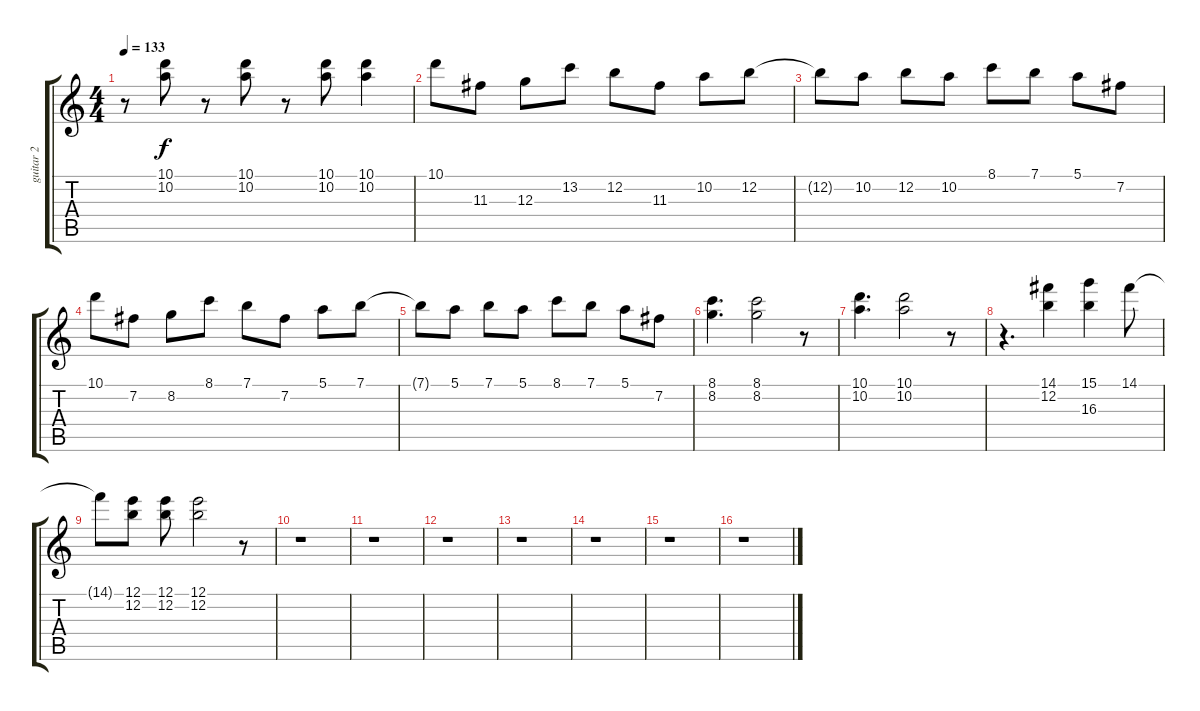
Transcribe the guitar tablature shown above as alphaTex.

\track ("guitar 2" "guitar 2") {instrument electricguitarclean}
\staff {score tabs}
\tuning (E4 B3 G3 D3 A2 E2) {hide}
\ts (4 4)
\tempo 133
\clef g2
\ks c
r.8{dy f} (10.1 10.2).8 r.8 (10.1 10.2).8 r.8 (10.1 10.2).8 (10.1 10.2).4 |
10.1.8 11.3.8 12.3.8 13.2.8 12.2.8 11.3.8 10.2.8 12.2.8 |
12.2{t}.8 10.2.8 12.2.8 10.2.8 8.1.8 7.1.8 5.1.8 7.2.8 |
10.1.8 7.2.8 8.2.8 8.1.8 7.1.8 7.2.8 5.1.8 7.1.8 |
7.1{t}.8 5.1.8 7.1.8 5.1.8 8.1.8 7.1.8 5.1.8 7.2.8 |
(8.1 8.2).4{d} (8.1 8.2).2 r.8 |
(10.1 10.2).4{d} (10.1 10.2).2 r.8 |
r.4{d} (14.1 12.2).4 (15.1 16.3).4 14.1.8 |
14.1{t}.8 (12.1 12.2).8 (12.1 12.2).8 (12.1 12.2).2 r.8 |
r.1 |
r.1 |
r.1 |
r.1 |
r.1 |
r.1 |
r.1
